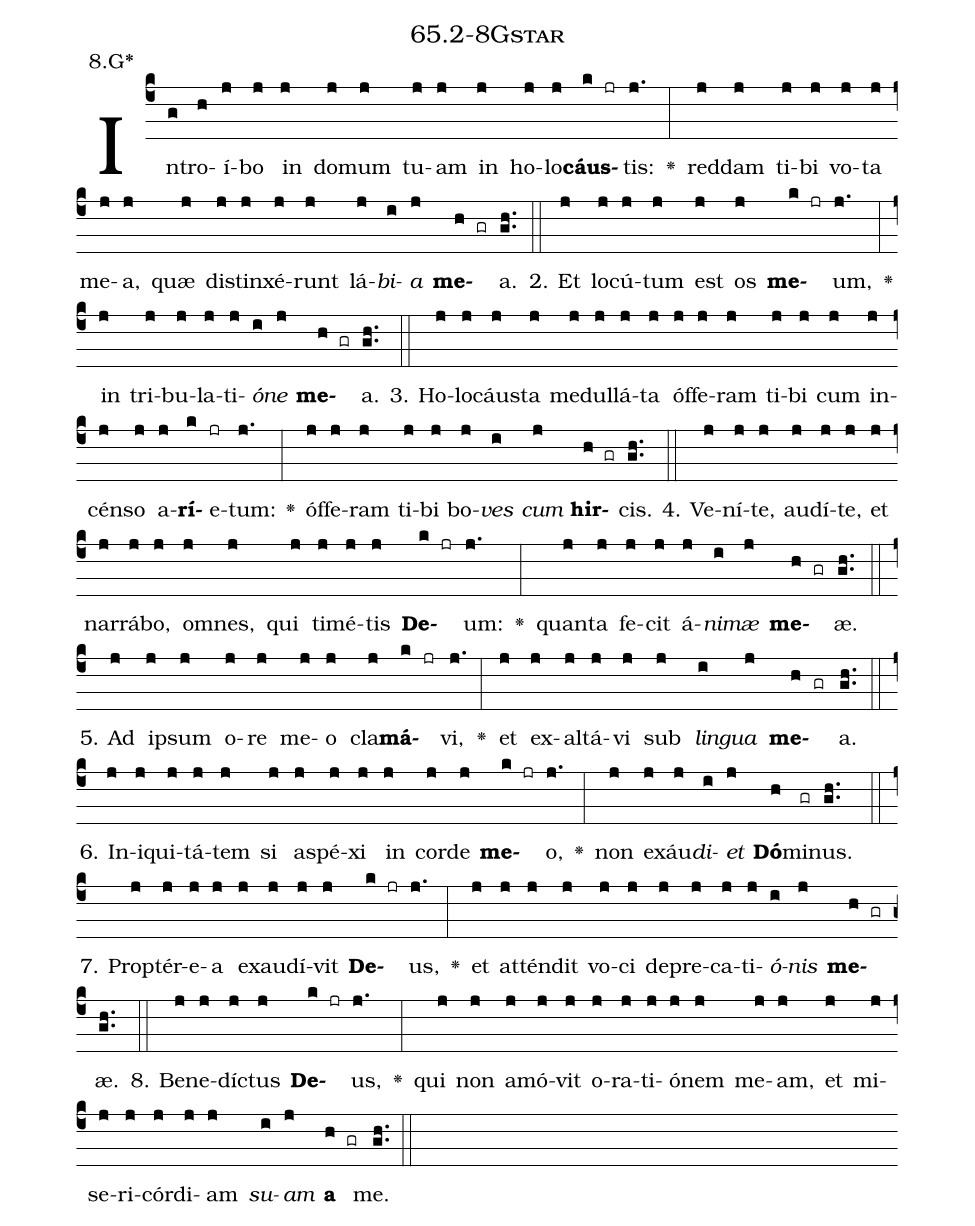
name: 65.2-8Gstar;
annotation: 8.G*;
%%
(c4)In(g)tro(h)í(j)bo(j) in(j) do(j)mum(j) tu(j)am(j) in(j) ho(j)lo(j)<b>cáus</b>(k jr)tis:(j.) <v>\greheightstar</v>(:) red(j)dam(j) ti(j)bi(j) vo(j)ta(j) me(j)a,(j) quæ(j) di(j)stin(j)xé(j)runt(j) lá(j)<i>bi</i>(i)<i>a</i>(j) <b>me</b>(h gr)a.(gh..) (::)
2. Et(j) lo(j)cú(j)tum(j) est(j) os(j) <b>me</b>(k jr)um,(j.) <v>\greheightstar</v>(:) in(j) tri(j)bu(j)la(j)ti(j)<i>ó</i>(i)<i>ne</i>(j) <b>me</b>(h gr)a.(gh..) (::)
3. Ho(j)lo(j)cáus(j)ta(j) me(j)dul(j)lá(j)ta(j) óf(j)fe(j)ram(j) ti(j)bi(j) cum(j) in(j)cén(j)so(j) a(j)<b>rí</b>(k)e(jr)tum:(j.) <v>\greheightstar</v>(:) óf(j)fe(j)ram(j) ti(j)bi(j) bo(j)<i>ves</i>(i) <i>cum</i>(j) <b>hir</b>(h gr)cis.(gh..) (::)
4. Ve(j)ní(j)te,(j) au(j)dí(j)te,(j) et(j) nar(j)rá(j)bo,(j) om(j)nes,(j) qui(j) ti(j)mé(j)tis(j) <b>De</b>(k jr)um:(j.) <v>\greheightstar</v>(:) quan(j)ta(j) fe(j)cit(j) á(j)<i>ni</i>(i)<i>mæ</i>(j) <b>me</b>(h gr)æ.(gh..) (::)
5. Ad(j) ip(j)sum(j) o(j)re(j) me(j)o(j) cla(j)<b>má</b>(k jr)vi,(j.) <v>\greheightstar</v>(:) et(j) ex(j)al(j)tá(j)vi(j) sub(j) <i>lin</i>(i)<i>gua</i>(j) <b>me</b>(h gr)a.(gh..) (::)
6. In(j)i(j)qui(j)tá(j)tem(j) si(j) a(j)spé(j)xi(j) in(j) cor(j)de(j) <b>me</b>(k jr)o,(j.) <v>\greheightstar</v>(:) non(j) ex(j)áu(j)<i>di</i>(i)<i>et</i>(j) <b>Dó</b>(h)mi(gr)nus.(gh..) (::)
7. Prop(j)tér(j)e(j)a(j) ex(j)au(j)dí(j)vit(j) <b>De</b>(k jr)us,(j.) <v>\greheightstar</v>(:) et(j) at(j)tén(j)dit(j) vo(j)ci(j) de(j)pre(j)ca(j)ti(j)<i>ó</i>(i)<i>nis</i>(j) <b>me</b>(h gr)æ.(gh..) (::)
8. Be(j)ne(j)díc(j)tus(j) <b>De</b>(k jr)us,(j.) <v>\greheightstar</v>(:) qui(j) non(j) a(j)mó(j)vit(j) o(j)ra(j)ti(j)ó(j)nem(j) me(j)am,(j) et(j) mi(j)se(j)ri(j)cór(j)di(j)am(j) <i>su</i>(i)<i>am</i>(j) <b>a</b>(h gr) me.(gh..) (::)
